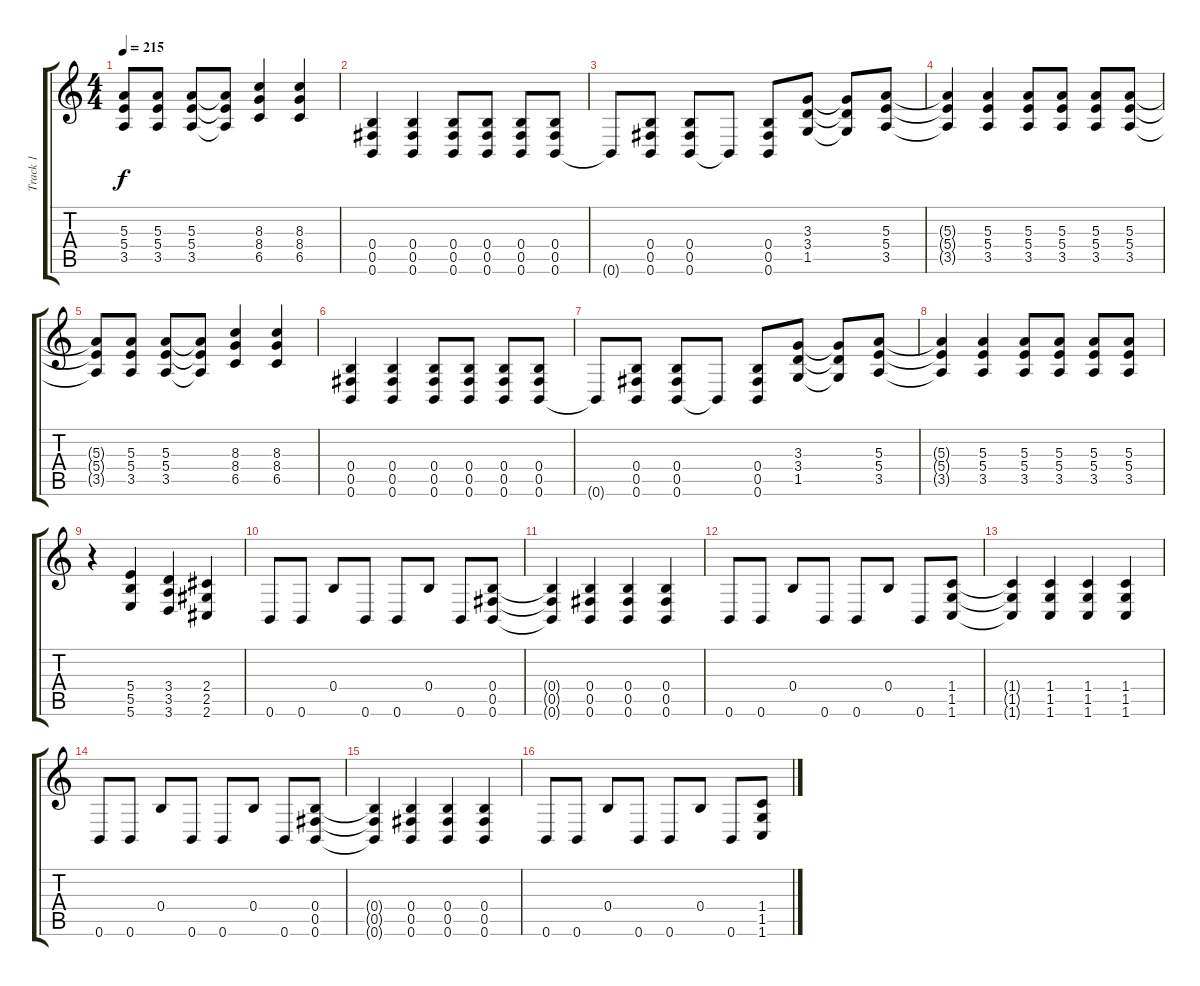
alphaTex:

\track ("Track 1" "Track 1") {instrument distortionguitar}
\staff {score tabs}
\tuning (Db4 Ab3 E3 B2 Gb2 B1) {hide}
\ts (4 4)
\tempo 215
\clef g2
\ks c
(5.3{t} 5.4{t} 3.5{t}).8{dy f} (5.3 5.4 3.5).8 (5.3 5.4 3.5).8 (5.3{t} 5.4{t} 3.5{t}).8 (8.3 8.4 6.5).4 (8.3 8.4 6.5).4 |
(0.4 0.5 0.6).4 (0.4 0.5 0.6).4 (0.4 0.5 0.6).8 (0.4 0.5 0.6).8 (0.4 0.5 0.6).8 (0.4 0.5 0.6).8 |
0.6{t}.8 (0.4 0.5 0.6).8 (0.4 0.5 0.6).8 0.6{t}.8 (0.4 0.5 0.6).8 (3.3 3.4 1.5).8 (3.3{t} 3.4{t} 1.5{t}).8 (5.3 5.4 3.5).8 |
(5.3{t} 5.4{t} 3.5{t}).4 (5.3 5.4 3.5).4 (5.3 5.4 3.5).8 (5.3 5.4 3.5).8 (5.3 5.4 3.5).8 (5.3 5.4 3.5).8 |
(5.3{t} 5.4{t} 3.5{t}).8 (5.3 5.4 3.5).8 (5.3 5.4 3.5).8 (5.3{t} 5.4{t} 3.5{t}).8 (8.3 8.4 6.5).4 (8.3 8.4 6.5).4 |
(0.4 0.5 0.6).4 (0.4 0.5 0.6).4 (0.4 0.5 0.6).8 (0.4 0.5 0.6).8 (0.4 0.5 0.6).8 (0.4 0.5 0.6).8 |
0.6{t}.8 (0.4 0.5 0.6).8 (0.4 0.5 0.6).8 0.6{t}.8 (0.4 0.5 0.6).8 (3.3 3.4 1.5).8 (3.3{t} 3.4{t} 1.5{t}).8 (5.3 5.4 3.5).8 |
(5.3{t} 5.4{t} 3.5{t}).4 (5.3 5.4 3.5).4 (5.3 5.4 3.5).8 (5.3 5.4 3.5).8 (5.3 5.4 3.5).8 (5.3 5.4 3.5).8 |
r.4 (5.4 5.5 5.6).4 (3.4 3.5 3.6).4 (2.4 2.5 2.6).4 |
0.6.8 0.6.8 0.4.8 0.6.8 0.6.8 0.4.8 0.6.8 (0.4 0.5 0.6).8 |
(0.4{t} 0.5{t} 0.6{t}).4 (0.4 0.5 0.6).4 (0.4 0.5 0.6).4 (0.4 0.5 0.6).4 |
0.6.8 0.6.8 0.4.8 0.6.8 0.6.8 0.4.8 0.6.8 (1.4 1.5 1.6).8 |
(1.4{t} 1.5{t} 1.6{t}).4 (1.4 1.5 1.6).4 (1.4 1.5 1.6).4 (1.4 1.5 1.6).4 |
0.6.8 0.6.8 0.4.8 0.6.8 0.6.8 0.4.8 0.6.8 (0.4 0.5 0.6).8 |
(0.4{t} 0.5{t} 0.6{t}).4 (0.4 0.5 0.6).4 (0.4 0.5 0.6).4 (0.4 0.5 0.6).4 |
0.6.8 0.6.8 0.4.8 0.6.8 0.6.8 0.4.8 0.6.8 (1.4 1.5 1.6).8
